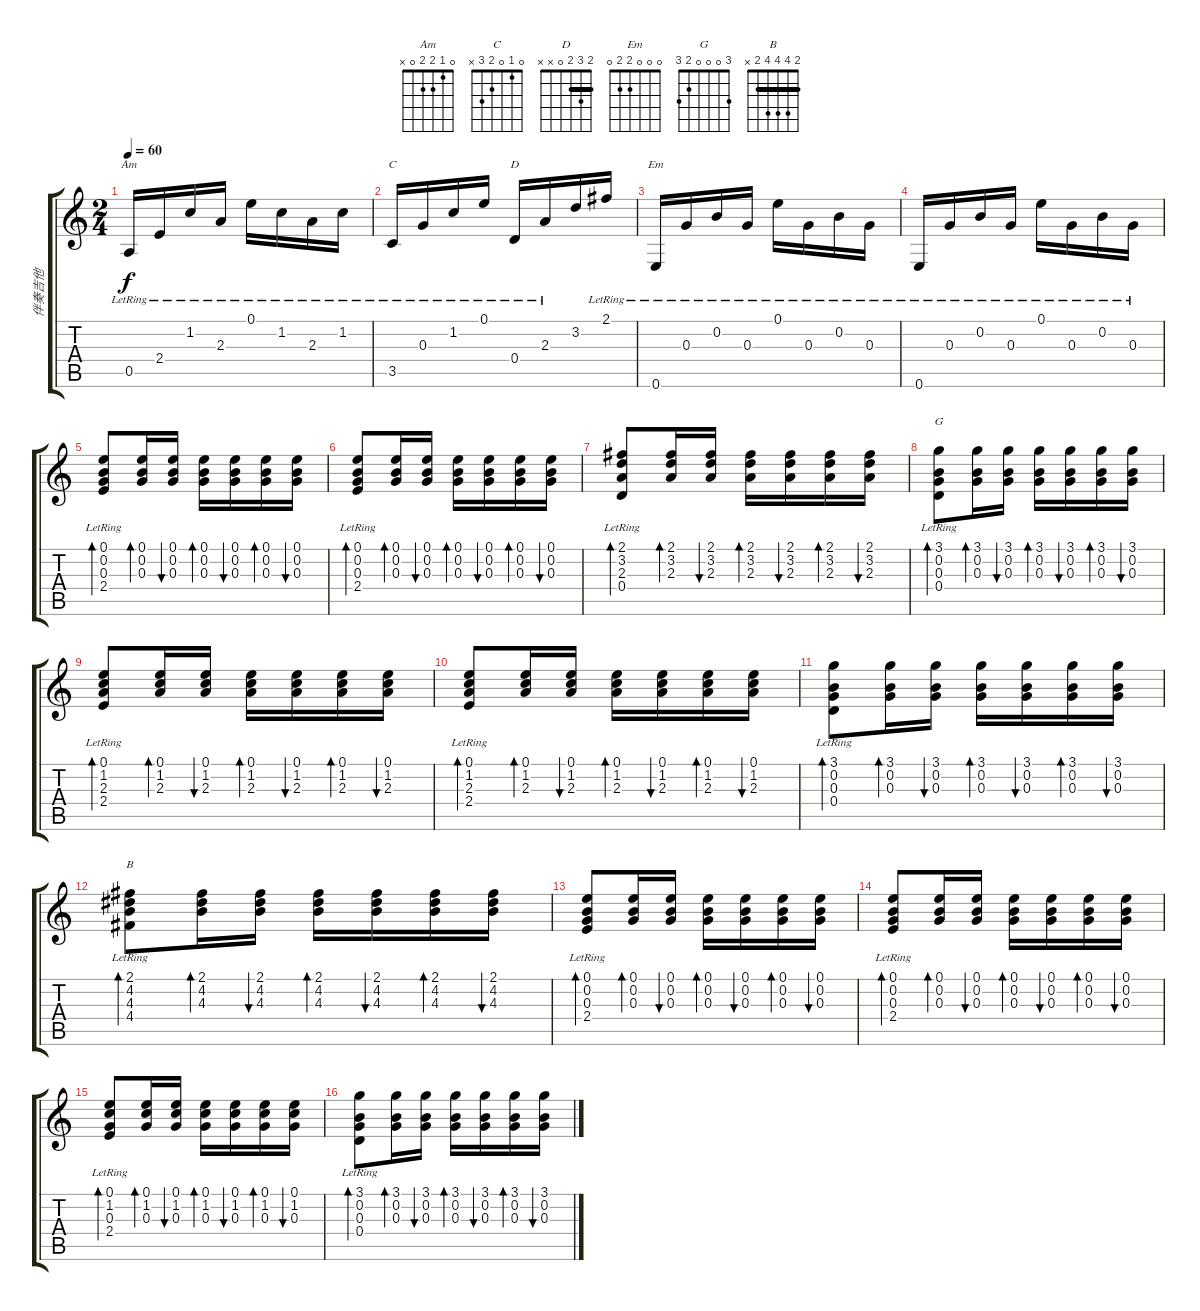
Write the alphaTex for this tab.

\track ("伴奏吉他" "伴奏吉他") {instrument acousticguitarsteel}
\staff {score tabs}
\tuning (E4 B3 G3 D3 A2 E2) {hide}
\chord ("Am" 0 1 2 2 0 x)
\chord ("C" 0 1 0 2 3 x)
\chord ("D" 2 3 2 0 x x) {barre 2}
\chord ("Em" 0 0 0 2 2 0)
\chord ("G" 3 0 0 0 2 3)
\chord ("B" 2 4 4 4 2 x) {barre 2}
\ts (2 4)
\tempo 60
\clef g2
\ks c
0.5{lr}.16{ch "Am" dy f} 2.4{lr}.16 1.2{lr}.16 2.3{lr}.16 0.1{lr}.16 1.2{lr}.16 2.3{lr}.16 1.2{lr}.16 |
3.5{lr}.16{ch "C"} 0.3{lr}.16 1.2{lr}.16 0.1{lr}.16 0.4{lr}.16{ch "D"} 2.3{lr}.16 3.2.16 2.1{lr}.16 |
0.6{lr}.16{ch "Em"} 0.3{lr}.16 0.2{lr}.16 0.3{lr}.16 0.1{lr}.16 0.3{lr}.16 0.2{lr}.16 0.3{lr}.16 |
0.6{lr}.16 0.3{lr}.16 0.2{lr}.16 0.3{lr}.16 0.1{lr}.16 0.3{lr}.16 0.2{lr}.16 0.3{lr}.16 |
(0.1{lr} 0.2{lr} 0.3{lr} 2.4{lr}).8{bd 30} (0.1 0.2 0.3).16{bd 30} (0.1 0.2 0.3).16{bu 30} (0.1 0.2 0.3).16{bd 30} (0.1 0.2 0.3).16{bu 30} (0.1 0.2 0.3).16{bd 30} (0.1 0.2 0.3).16{bu 30} |
(0.1{lr} 0.2{lr} 0.3{lr} 2.4{lr}).8{bd 30} (0.1 0.2 0.3).16{bd 30} (0.1 0.2 0.3).16{bu 30} (0.1 0.2 0.3).16{bd 30} (0.1 0.2 0.3).16{bu 30} (0.1 0.2 0.3).16{bd 30} (0.1 0.2 0.3).16{bu 30} |
(2.1{lr} 3.2{lr} 2.3{lr} 0.4{lr}).8{bd 30} (2.1 3.2 2.3).16{bd 30} (2.1 3.2 2.3).16{bu 30} (2.1 3.2 2.3).16{bd 30} (2.1 3.2 2.3).16{bu 30} (2.1 3.2 2.3).16{bd 30} (2.1 3.2 2.3).16{bu 30} |
(3.1{lr} 0.2{lr} 0.3{lr} 0.4{lr}).8{bd 30 ch "G"} (3.1 0.2 0.3).16{bd 30} (3.1 0.2 0.3).16{bu 30} (3.1 0.2 0.3).16{bd 30} (3.1 0.2 0.3).16{bu 30} (3.1 0.2 0.3).16{bd 30} (3.1 0.2 0.3).16{bu 30} |
(0.1{lr} 1.2{lr} 2.3{lr} 2.4{lr}).8{bd 30} (0.1 1.2 2.3).16{bd 30} (0.1 1.2 2.3).16{bu 30} (0.1 1.2 2.3).16{bd 30} (0.1 1.2 2.3).16{bu 30} (0.1 1.2 2.3).16{bd 30} (0.1 1.2 2.3).16{bu 30} |
(0.1{lr} 1.2{lr} 2.3{lr} 2.4{lr}).8{bd 30} (0.1 1.2 2.3).16{bd 30} (0.1 1.2 2.3).16{bu 30} (0.1 1.2 2.3).16{bd 30} (0.1 1.2 2.3).16{bu 30} (0.1 1.2 2.3).16{bd 30} (0.1 1.2 2.3).16{bu 30} |
(3.1{lr} 0.2{lr} 0.3{lr} 0.4{lr}).8{bd 30} (3.1 0.2 0.3).16{bd 30} (3.1 0.2 0.3).16{bu 30} (3.1 0.2 0.3).16{bd 30} (3.1 0.2 0.3).16{bu 30} (3.1 0.2 0.3).16{bd 30} (3.1 0.2 0.3).16{bu 30} |
(2.1{lr} 4.2{lr} 4.3{lr} 4.4{lr}).8{bd 30 ch "B"} (2.1 4.2 4.3).16{bd 30} (2.1 4.2 4.3).16{bu 30} (2.1 4.2 4.3).16{bd 30} (2.1 4.2 4.3).16{bu 30} (2.1 4.2 4.3).16{bd 30} (2.1 4.2 4.3).16{bu 30} |
(0.1{lr} 0.2{lr} 0.3{lr} 2.4{lr}).8{bd 30} (0.1 0.2 0.3).16{bd 30} (0.1 0.2 0.3).16{bu 30} (0.1 0.2 0.3).16{bd 30} (0.1 0.2 0.3).16{bu 30} (0.1 0.2 0.3).16{bd 30} (0.1 0.2 0.3).16{bu 30} |
(0.1{lr} 0.2{lr} 0.3{lr} 2.4{lr}).8{bd 30} (0.1 0.2 0.3).16{bd 30} (0.1 0.2 0.3).16{bu 30} (0.1 0.2 0.3).16{bd 30} (0.1 0.2 0.3).16{bu 30} (0.1 0.2 0.3).16{bd 30} (0.1 0.2 0.3).16{bu 30} |
(0.1{lr} 1.2{lr} 0.3{lr} 2.4{lr}).8{bd 30} (0.1 1.2 0.3).16{bd 30} (0.1 1.2 0.3).16{bu 30} (0.1 1.2 0.3).16{bd 30} (0.1 1.2 0.3).16{bu 30} (0.1 1.2 0.3).16{bd 30} (0.1 1.2 0.3).16{bu 30} |
(3.1{lr} 0.2{lr} 0.3{lr} 0.4{lr}).8{bd 30} (3.1 0.2 0.3).16{bd 30} (3.1 0.2 0.3).16{bu 30} (3.1 0.2 0.3).16{bd 30} (3.1 0.2 0.3).16{bu 30} (3.1 0.2 0.3).16{bd 30} (3.1 0.2 0.3).16{bu 30}
